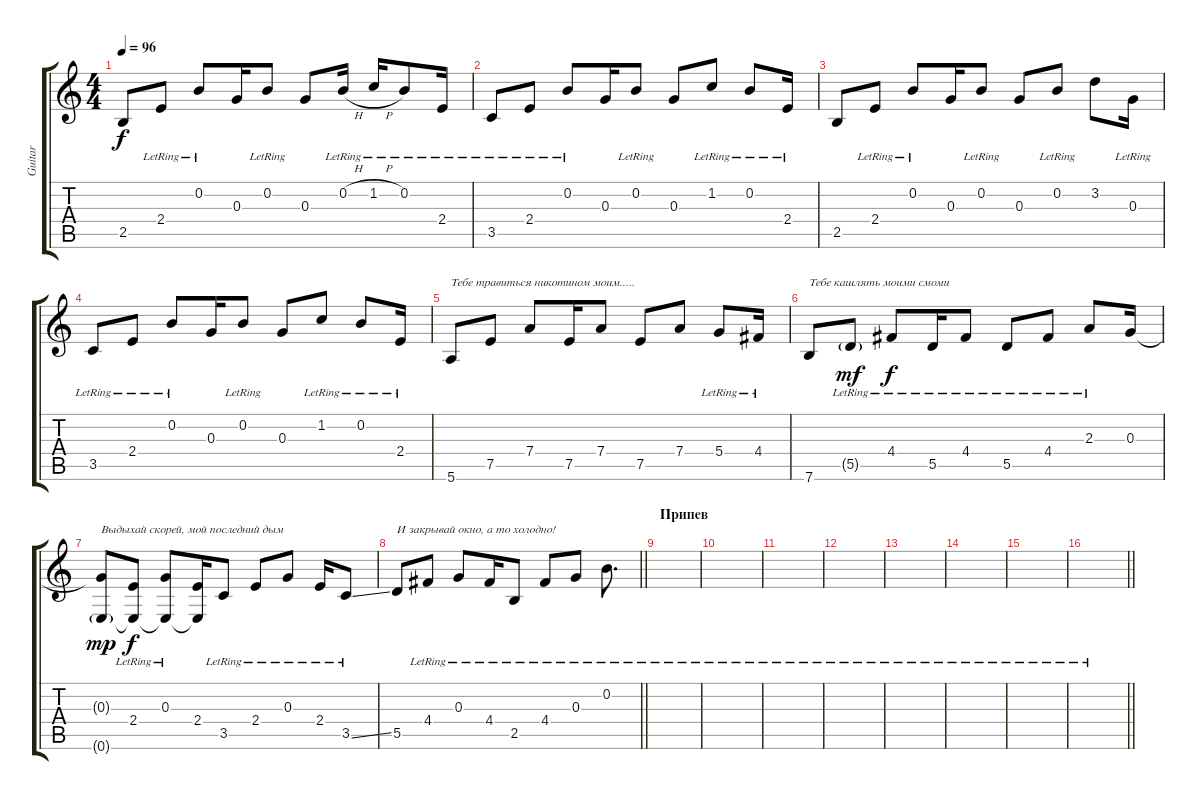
\track ("Guitar" "Guitar") {instrument electricguitarclean}
\staff {score tabs}
\tuning (E4 B3 G3 D3 A2 E2) {hide}
\ts (4 4)
\tempo 96
\clef g2
\ks c
2.5.8{dy f} 2.4{lr}.8 0.2{lr}.8 0.3.16 0.2{lr}.8 0.3.8 0.2{h lr}.16 1.2{h lr}.16 0.2{lr}.8 2.4{lr}.16 |
3.5{lr}.8 2.4{lr}.8 0.2{lr}.8 0.3.16 0.2{lr}.8 0.3.8 1.2{lr}.8 0.2{lr}.8 2.4{lr}.16 |
2.5.8 2.4{lr}.8 0.2{lr}.8 0.3.16 0.2{lr}.8 0.3.8 0.2{lr}.8 3.2.8 0.3{lr}.16 |
3.5{lr}.8 2.4{lr}.8 0.2{lr}.8 0.3.16 0.2{lr}.8 0.3.8 1.2{lr}.8 0.2{lr}.8 2.4{lr}.16 |
5.6.8{txt "Тебе травиться никотином моим....."} 7.5.8 7.4.8 7.5.16 7.4.8 7.5.8 7.4.8 5.4{lr}.8 4.4{lr}.16 |
7.6.8{txt "Тебе кашлять моими смоми"} 5.5{g lr}.8{dy mf} 4.4{lr}.8{dy f} 5.5{lr}.16 4.4{lr}.8 5.5{lr}.8 4.4{lr}.8 2.3{lr}.8 0.3.16 |
(0.3{t} 0.6{g}).8{txt "Выдыхай скорей, мой последний дым " dy mp} (2.4{lr} 0.6{t}).8{dy f} (0.3{lr} 0.6{t}).8 (2.4 0.6{t}).16 3.5{lr}.8 2.4{lr}.8 0.3{lr}.8 2.4{lr}.16 3.5{ss lr}.8 |
\barLineRight lightlight
5.5.8{txt "И закрывай окно, а то холодно!"} 4.4{lr}.8 0.3{lr}.8 4.4{lr}.16 2.5{lr}.8 4.4{lr}.8 0.3{lr}.8 0.2{lr}.8{d} |
\section ("" "Припев")
|
|
|
|
|
|
|
\barLineRight lightlight
